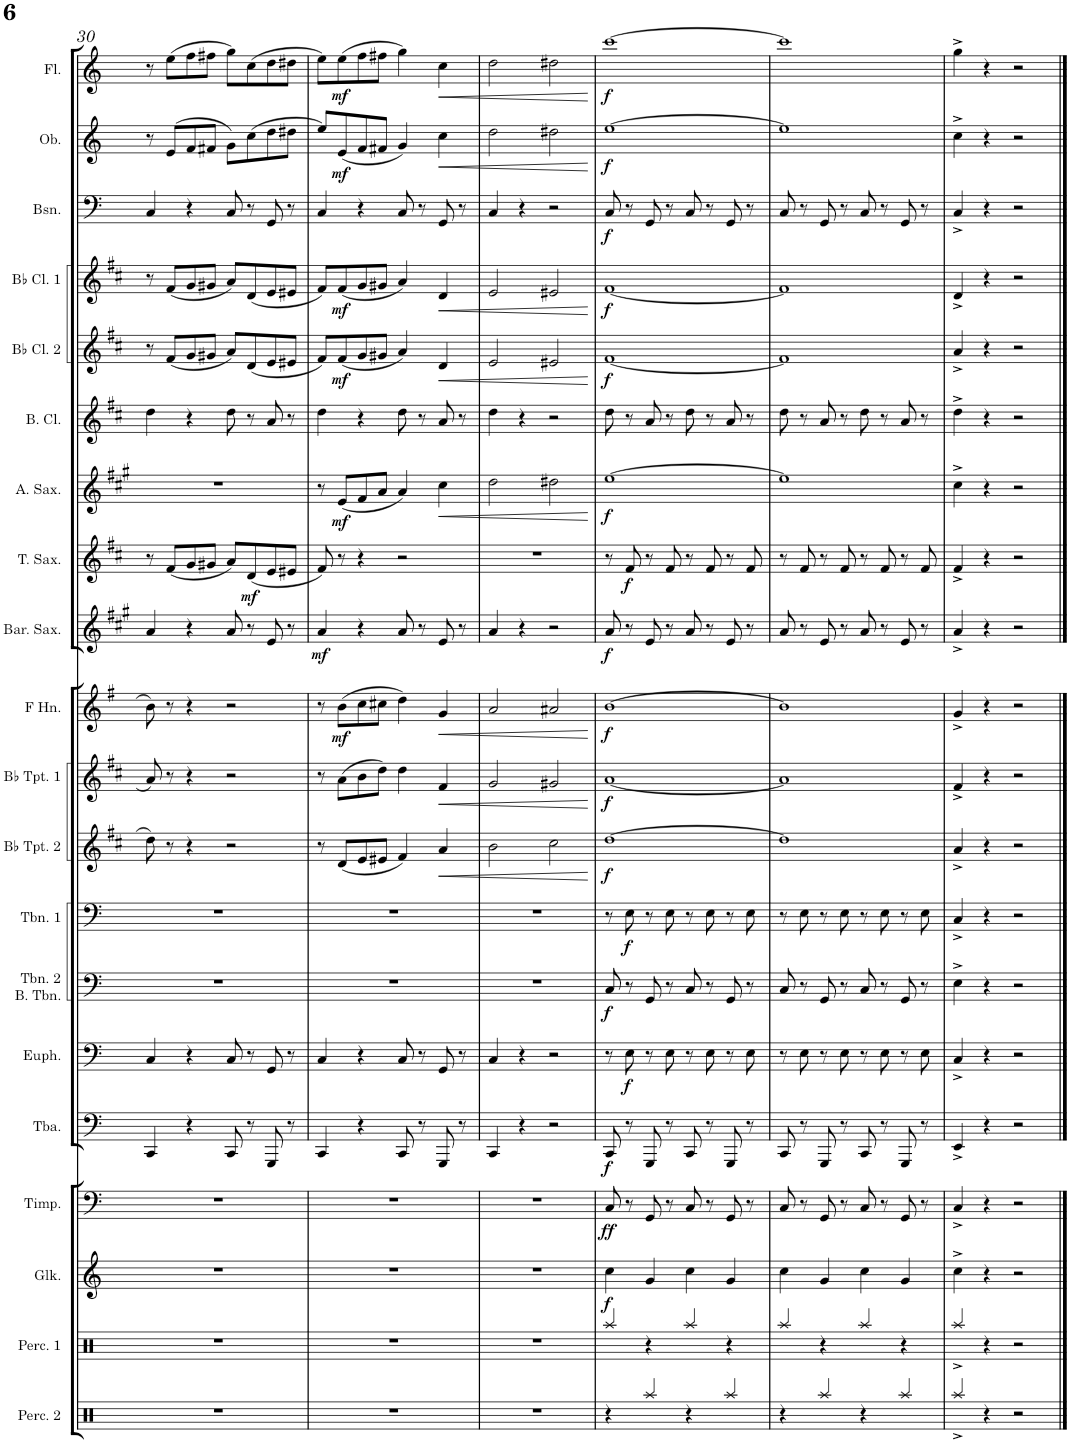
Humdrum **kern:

**kern	**kern	**kern	**dynam	**kern	**dynam	**kern	**dynam	**kern	**dynam	**kern	**dynam	**kern	**dynam	**kern	**dynam	**kern	**dynam	**kern	**dynam	**kern	**dynam	**kern	**dynam	**kern	**dynam	**kern	**kern	**dynam	**kern	**dynam	**kern	**dynam	**kern	**dynam	**kern	**dynam
*part20	*part19	*part18	*part18	*part17	*part17	*part16	*part16	*part15	*part15	*part14	*part14	*part13	*part13	*part12	*part12	*part11	*part11	*part10	*part10	*part9	*part9	*part8	*part8	*part7	*part7	*part6	*part5	*part5	*part4	*part4	*part3	*part3	*part2	*part2	*part1	*part1
*staff20	*staff19	*staff18	*staff18	*staff17	*staff17	*staff16	*staff16	*staff15	*staff15	*staff14	*staff14	*staff13	*staff13	*staff12	*staff12	*staff11	*staff11	*staff10	*staff10	*staff9	*staff9	*staff8	*staff8	*staff7	*staff7	*staff6	*staff5	*staff5	*staff4	*staff4	*staff3	*staff3	*staff2	*staff2	*staff1	*staff1
*I"Percussion 2	*I"Percussion 1	*I"Glockenspiel	*	*I"Timpani	*	*I"Tuba	*	*I"Euphonium	*	*I"Trombone 2 Bass Trombone	*	*I"Trombone 1	*	*I"Bb Trumpet 2	*	*I"Bb Trumpet 1	*	*I"Horn in F	*	*I"Baritone Saxophone	*	*I"Tenor Saxophone	*	*I"Alto Saxophone	*	*I"Bass Clarinet	*I"Bb Clarinet 2	*	*I"Bb Clarinet 1	*	*I"Bassoon	*	*I"Oboe	*	*I"Flute	*
*I'Perc. 2	*I'Perc. 1	*I'Glk.	*	*I'Timp.	*	*I'Tba.	*	*I'Euph.	*	*I'Tbn. 2 B. Tbn.	*	*I'Tbn. 1	*	*I'Bb Tpt. 2	*	*I'Bb Tpt. 1	*	*	*	*I'Bar. Sax.	*	*I'T. Sax.	*	*I'A. Sax.	*	*I'B. Cl.	*I'Bb Cl. 2	*	*I'Bb Cl. 1	*	*I'Bsn.	*	*I'Ob.	*	*I'Fl.	*
!!LO:PB:g=z
*clefX	*clefX	*clefG2	*	*clefF4	*	*clefF4	*	*clefF4	*	*clefF4	*	*clefF4	*	*clefG2	*	*clefG2	*	*clefG2	*	*clefG2	*	*clefG2	*	*clefG2	*	*clefG2	*clefG2	*	*clefG2	*	*clefF4	*	*clefG2	*	*clefG2	*
*	*	*Trd-14c-24	*	*	*	*	*	*	*	*	*	*	*	*Trd1c2	*	*Trd1c2	*	*Trd4c7	*	*Trd12c21	*	*Trd8c14	*	*Trd5c9	*	*Trd8c14	*Trd1c2	*	*Trd1c2	*	*	*	*	*	*	*
*k[]	*k[]	*k[]	*	*k[]	*	*k[]	*	*k[]	*	*k[]	*	*k[]	*	*k[f#c#]	*	*k[f#c#]	*	*k[f#]	*	*k[f#c#g#]	*	*k[f#c#]	*	*k[f#c#g#]	*	*k[f#c#]	*k[f#c#]	*	*k[f#c#]	*	*k[]	*	*k[]	*	*k[]	*
*M4/4	*M4/4	*M4/4	*	*M4/4	*	*M4/4	*	*M4/4	*	*M4/4	*	*M4/4	*	*M4/4	*	*M4/4	*	*M4/4	*	*M4/4	*	*M4/4	*	*M4/4	*	*M4/4	*M4/4	*	*M4/4	*	*M4/4	*	*M4/4	*	*M4/4	*
=30	=30	=30	=30	=30	=30	=30	=30	=30	=30	=30	=30	=30	=30	=30	=30	=30	=30	=30	=30	=30	=30	=30	=30	=30	=30	=30	=30	=30	=30	=30	=30	=30	=30	=30	=30	=30
1r	1r	1r	.	1r	.	4CC/	.	4C/	.	1r	.	1r	.	8dd\	.	8a/	.	8b\	.	4a/	.	8r	.	1r	.	4dd\	8r	.	8r	.	4C/	.	8r	.	8r	.
.	.	.	.	.	.	.	.	.	.	.	.	.	.	8r	.	8r	.	8r	.	.	.	(8f#/L	.	.	.	.	(8f#/L	.	(8f#/L	.	.	.	(8e/L	.	(8ee\L	.
.	.	.	.	.	.	4r	.	4r	.	.	.	.	.	4r	.	4r	.	4r	.	4r	.	8g/	.	.	.	4r	8g/	.	8g/	.	4r	.	8f/	.	8ff\	.
.	.	.	.	.	.	.	.	.	.	.	.	.	.	.	.	.	.	.	.	.	.	8g#X/J	.	.	.	.	8g#X/J	.	8g#X/J	.	.	.	8f#X/J	.	8ff#X\J	.
.	.	.	.	.	.	8CC/	.	8C/	.	.	.	.	.	2r	.	2r	.	2r	.	8a/	.	8a/L)	.	.	.	8dd\	8a/L)	.	8a/L)	.	8C/	.	8g\L)	.	8gg\L)	.
!	!	!	!	!	!	!	!	!	!	!	!	!	!	!	!	!	!	!	!	!	!	!	!LO:DY:b	!	!	!	!	!	!	!	!	!	!	!	!	!
.	.	.	.	.	.	8r	.	8r	.	.	.	.	.	.	.	.	.	.	.	8r	.	(8d/	mf	.	.	8r	(8d/	.	(8d/	.	8r	.	(8cc\	.	(8cc\	.
.	.	.	.	.	.	8GGG/	.	8GG/	.	.	.	.	.	.	.	.	.	.	.	8e/	.	8e/	.	.	.	8a/	8e/	.	8e/	.	8GG/	.	8dd\	.	8dd\	.
.	.	.	.	.	.	8r	.	8r	.	.	.	.	.	.	.	.	.	.	.	8r	.	8e#X/J	.	.	.	8r	8e#X/J	.	8e#X/J	.	8r	.	8dd#X\J	.	8dd#X\J	.
=31	=31	=31	=31	=31	=31	=31	=31	=31	=31	=31	=31	=31	=31	=31	=31	=31	=31	=31	=31	=31	=31	=31	=31	=31	=31	=31	=31	=31	=31	=31	=31	=31	=31	=31	=31	=31
!	!	!	!	!	!	!	!	!	!	!	!	!	!	!	!	!	!	!	!	!	!LO:DY:b	!	!	!	!	!	!	!	!	!	!	!	!	!	!	!
1r	1r	1r	.	1r	.	4CC/	.	4C/	.	1r	.	1r	.	8r	.	8r	.	8r	.	4a/	mf	8f#/)	.	8r	.	4dd\	8f#/L)	.	8f#/L)	.	4C/	.	8ee/L)	.	8ee\L)	.
!	!	!	!	!	!	!	!	!	!	!	!	!	!	!	!	!	!	!	!LO:DY:b	!	!	!	!	!	!LO:DY:b	!	!	!LO:DY:b	!	!LO:DY:b	!	!	!	!LO:DY:b	!	!LO:DY:b
.	.	.	.	.	.	.	.	.	.	.	.	.	.	(8d/L	.	(8a\L	.	(8b\L	mf	.	.	8r	.	(8e/L	mf	.	(8f#/	mf	(8f#/	mf	.	.	(8e/	mf	(8ee\	mf
.	.	.	.	.	.	4r	.	4r	.	.	.	.	.	8e/	.	8b\	.	8cc\	.	4r	.	4r	.	8f#/	.	4r	8g/	.	8g/	.	4r	.	8f/	.	8ff\	.
.	.	.	.	.	.	.	.	.	.	.	.	.	.	8e#X/J	.	8dd\J)	.	8cc#X\J	.	.	.	.	.	8a/J	.	.	8g#X/J	.	8g#X/J	.	.	.	8f#X/J	.	8ff#X\J	.
.	.	.	.	.	.	8CC/	.	8C/	.	.	.	.	.	4f#/)	.	4dd\	.	4dd\)	.	8a/	.	2r	.	4a/)	.	8dd\	4a/)	.	4a/)	.	8C/	.	4g/)	.	4gg\)	.
.	.	.	.	.	.	8r	.	8r	.	.	.	.	.	.	.	.	.	.	.	8r	.	.	.	.	.	8r	.	.	.	.	8r	.	.	.	.	.
!	!	!	!	!	!	!	!	!	!	!	!	!	!	!	!LO:HP:b	!	!LO:HP:b	!	!LO:HP:b	!	!	!	!	!	!LO:HP:b	!	!	!LO:HP:b	!	!LO:HP:b	!	!	!	!LO:HP:b	!	!LO:HP:b
.	.	.	.	.	.	8GGG/	.	8GG/	.	.	.	.	.	4a/	<	4f#/	<	4g/	<	8e/	.	.	.	4cc#\	<	8a/	4d/	<	4d/	<	8GG/	.	4cc\	<	4cc\	<
.	.	.	.	.	.	8r	.	8r	.	.	.	.	.	.	.	.	.	.	.	8r	.	.	.	.	.	8r	.	.	.	.	8r	.	.	.	.	.
=32	=32	=32	=32	=32	=32	=32	=32	=32	=32	=32	=32	=32	=32	=32	=32	=32	=32	=32	=32	=32	=32	=32	=32	=32	=32	=32	=32	=32	=32	=32	=32	=32	=32	=32	=32	=32
1r	1r	1r	.	1r	.	4CC/	.	4C/	.	1r	.	1r	.	2b\	.	2g/	.	2a/	.	4a/	.	1r	.	2dd\	.	4dd\	2e/	.	2e/	.	4C/	.	2dd\	.	2dd\	.
.	.	.	.	.	.	4r	.	4r	.	.	.	.	.	.	.	.	.	.	.	4r	.	.	.	.	.	4r	.	.	.	.	4r	.	.	.	.	.
.	.	.	.	.	.	2r	.	2r	.	.	.	.	.	2cc#\	.	2g#X/	.	2a#X/	.	2r	.	.	.	2dd#X\	.	2r	2e#X/	.	2e#X/	.	2r	.	2dd#X\	.	2dd#X\	.
.	.	.	.	.	.	.	.	.	.	.	.	.	.	.	[	.	[	.	[	.	.	.	.	.	[	.	.	[	.	[	.	.	.	[	.	[
=33	=33	=33	=33	=33	=33	=33	=33	=33	=33	=33	=33	=33	=33	=33	=33	=33	=33	=33	=33	=33	=33	=33	=33	=33	=33	=33	=33	=33	=33	=33	=33	=33	=33	=33	=33	=33
!	!	!	!LO:DY:b	!	!LO:DY:b	!	!LO:DY:b	!	!	!	!LO:DY:b	!	!	!	!LO:DY:b	!	!LO:DY:b	!	!LO:DY:b	!	!LO:DY:b	!	!	!	!LO:DY:b	!	!	!LO:DY:b	!	!LO:DY:b	!	!LO:DY:b	!	!LO:DY:b	!	!LO:DY:b
4r	4Raa/	4cc\	f	8C/	ff	8CC/	f	8r	.	8C/	f	8r	.	[1dd	f	[1a	f	[1b	f	8a/	f	8r	.	[1ee	f	8dd\	[1f#	f	[1f#	f	8C/	f	[1ee	f	[1ccc	f
!	!	!	!	!	!	!	!	!	!LO:DY:b	!	!	!	!LO:DY:b	!	!	!	!	!	!	!	!	!	!LO:DY:b	!	!	!	!	!	!	!	!	!	!	!	!	!
.	.	.	.	8r	.	8r	.	8E\	f	8r	.	8E\	f	.	.	.	.	.	.	8r	.	8f#/	f	.	.	8r	.	.	.	.	8r	.	.	.	.	.
4Raa/	4r	4g/	.	8GG/	.	8GGG/	.	8r	.	8GG/	.	8r	.	.	.	.	.	.	.	8e/	.	8r	.	.	.	8a/	.	.	.	.	8GG/	.	.	.	.	.
.	.	.	.	8r	.	8r	.	8E\	.	8r	.	8E\	.	.	.	.	.	.	.	8r	.	8f#/	.	.	.	8r	.	.	.	.	8r	.	.	.	.	.
4r	4Raa/	4cc\	.	8C/	.	8CC/	.	8r	.	8C/	.	8r	.	.	.	.	.	.	.	8a/	.	8r	.	.	.	8dd\	.	.	.	.	8C/	.	.	.	.	.
.	.	.	.	8r	.	8r	.	8E\	.	8r	.	8E\	.	.	.	.	.	.	.	8r	.	8f#/	.	.	.	8r	.	.	.	.	8r	.	.	.	.	.
4Raa/	4r	4g/	.	8GG/	.	8GGG/	.	8r	.	8GG/	.	8r	.	.	.	.	.	.	.	8e/	.	8r	.	.	.	8a/	.	.	.	.	8GG/	.	.	.	.	.
.	.	.	.	8r	.	8r	.	8E\	.	8r	.	8E\	.	.	.	.	.	.	.	8r	.	8f#/	.	.	.	8r	.	.	.	.	8r	.	.	.	.	.
=34	=34	=34	=34	=34	=34	=34	=34	=34	=34	=34	=34	=34	=34	=34	=34	=34	=34	=34	=34	=34	=34	=34	=34	=34	=34	=34	=34	=34	=34	=34	=34	=34	=34	=34	=34	=34
4r	4Raa/	4cc\	.	8C/	.	8CC/	.	8r	.	8C/	.	8r	.	1dd]	.	1a]	.	1b]	.	8a/	.	8r	.	1ee]	.	8dd\	1f#]	.	1f#]	.	8C/	.	1ee]	.	1ccc]	.
.	.	.	.	8r	.	8r	.	8E\	.	8r	.	8E\	.	.	.	.	.	.	.	8r	.	8f#/	.	.	.	8r	.	.	.	.	8r	.	.	.	.	.
4Raa/	4r	4g/	.	8GG/	.	8GGG/	.	8r	.	8GG/	.	8r	.	.	.	.	.	.	.	8e/	.	8r	.	.	.	8a/	.	.	.	.	8GG/	.	.	.	.	.
.	.	.	.	8r	.	8r	.	8E\	.	8r	.	8E\	.	.	.	.	.	.	.	8r	.	8f#/	.	.	.	8r	.	.	.	.	8r	.	.	.	.	.
4r	4Raa/	4cc\	.	8C/	.	8CC/	.	8r	.	8C/	.	8r	.	.	.	.	.	.	.	8a/	.	8r	.	.	.	8dd\	.	.	.	.	8C/	.	.	.	.	.
.	.	.	.	8r	.	8r	.	8E\	.	8r	.	8E\	.	.	.	.	.	.	.	8r	.	8f#/	.	.	.	8r	.	.	.	.	8r	.	.	.	.	.
4Raa/	4r	4g/	.	8GG/	.	8GGG/	.	8r	.	8GG/	.	8r	.	.	.	.	.	.	.	8e/	.	8r	.	.	.	8a/	.	.	.	.	8GG/	.	.	.	.	.
.	.	.	.	8r	.	8r	.	8E\	.	8r	.	8E\	.	.	.	.	.	.	.	8r	.	8f#/	.	.	.	8r	.	.	.	.	8r	.	.	.	.	.
=35	=35	=35	=35	=35	=35	=35	=35	=35	=35	=35	=35	=35	=35	=35	=35	=35	=35	=35	=35	=35	=35	=35	=35	=35	=35	=35	=35	=35	=35	=35	=35	=35	=35	=35	=35	=35
4Raa^/	4Raa^/	4cc^\	.	4C^/	.	4EE^/	.	4C^/	.	4E^\	.	4C^/	.	4a^/	.	4f#^/	.	4g^/	.	4a^/	.	4f#^/	.	4cc#^\	.	4dd^\	4a^/	.	4d^/	.	4C^/	.	4cc^\	.	4gg^\	.
4r	4r	4r	.	4r	.	4r	.	4r	.	4r	.	4r	.	4r	.	4r	.	4r	.	4r	.	4r	.	4r	.	4r	4r	.	4r	.	4r	.	4r	.	4r	.
2r	2r	2r	.	2r	.	2r	.	2r	.	2r	.	2r	.	2r	.	2r	.	2r	.	2r	.	2r	.	2r	.	2r	2r	.	2r	.	2r	.	2r	.	2r	.
==	==	==	==	==	==	==	==	==	==	==	==	==	==	==	==	==	==	==	==	==	==	==	==	==	==	==	==	==	==	==	==	==	==	==	==	==
*-	*-	*-	*-	*-	*-	*-	*-	*-	*-	*-	*-	*-	*-	*-	*-	*-	*-	*-	*-	*-	*-	*-	*-	*-	*-	*-	*-	*-	*-	*-	*-	*-	*-	*-	*-	*-
